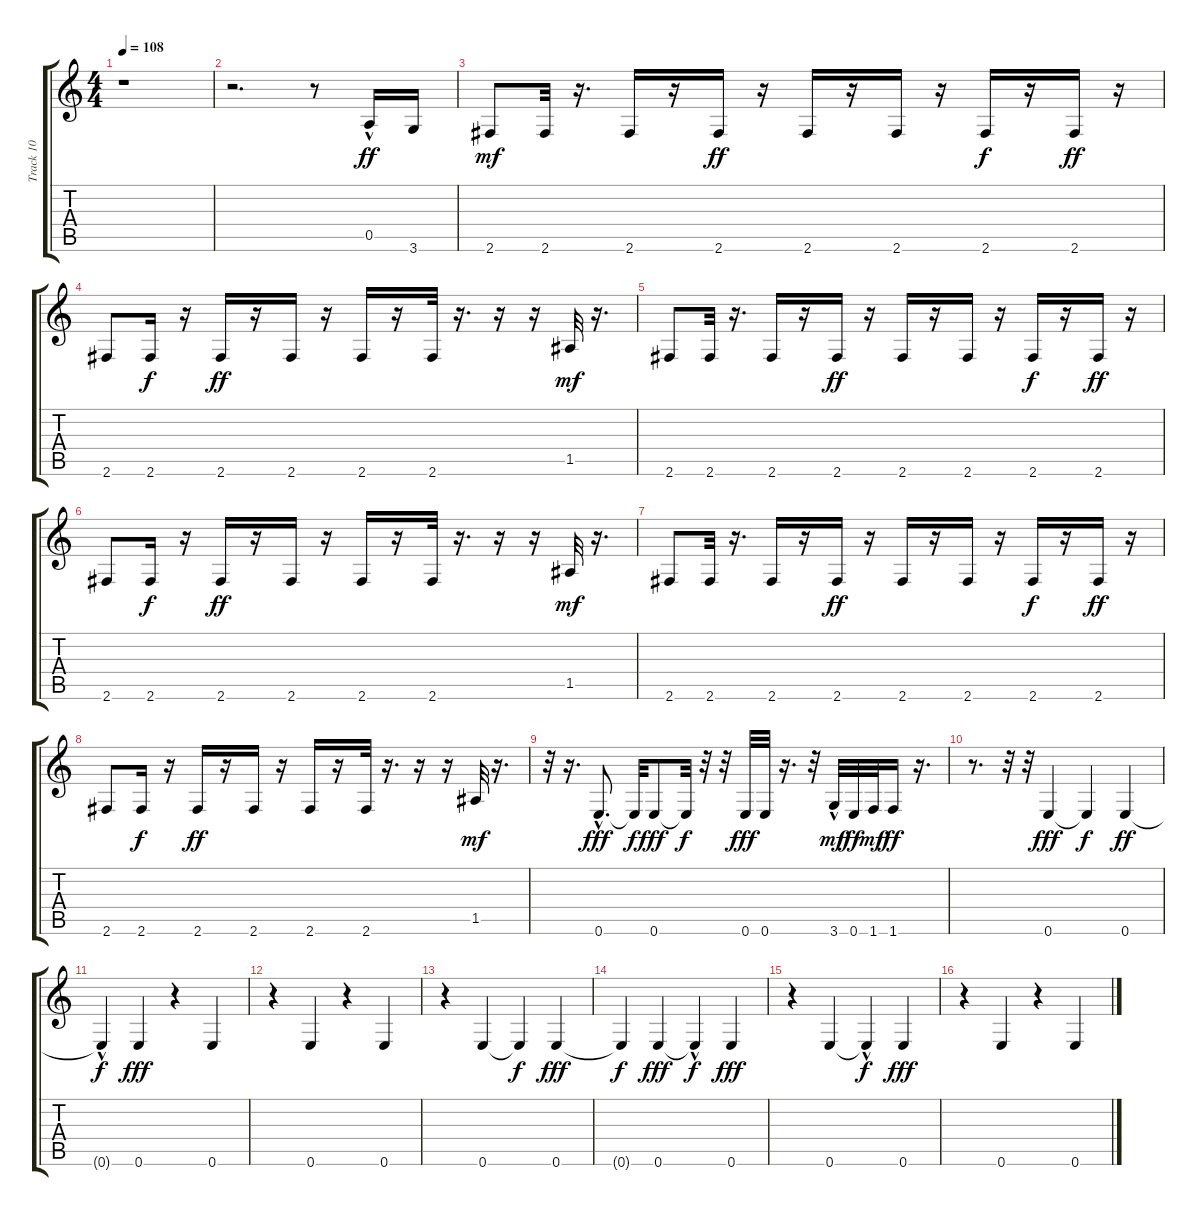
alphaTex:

\track ("Track 10" "Track 10") {instrument acousticguitarnylon}
\staff {score tabs}
\tuning (E4 B3 G3 D3 A2 E2) {hide}
\ts (4 4)
\tempo 108
\clef g2
\ks c
r.1{dy f} |
r.2{d} r.8 0.5{hac}.16{dy ff} 3.6.16 |
2.6.8{dy mf volume 16} 2.6.32 r.16{d} 2.6.16 r.16 2.6.16{dy ff} r.16 2.6.16 r.16 2.6.16 r.16 2.6.16{dy f} r.16 2.6.16{dy ff} r.16 |
2.6.8 2.6.16{dy f} r.16 2.6.16{dy ff} r.16 2.6.16 r.16 2.6.16 r.16 2.6.32 r.16{d} r.16 r.16 1.5.32{dy mf} r.16{d} |
2.6.8{volume 16} 2.6.32 r.16{d} 2.6.16 r.16 2.6.16{dy ff} r.16 2.6.16 r.16 2.6.16 r.16 2.6.16{dy f} r.16 2.6.16{dy ff} r.16 |
2.6.8 2.6.16{dy f} r.16 2.6.16{dy ff} r.16 2.6.16 r.16 2.6.16 r.16 2.6.32 r.16{d} r.16 r.16 1.5.32{dy mf} r.16{d} |
2.6.8{volume 16} 2.6.32 r.16{d} 2.6.16 r.16 2.6.16{dy ff} r.16 2.6.16 r.16 2.6.16 r.16 2.6.16{dy f} r.16 2.6.16{dy ff} r.16 |
2.6.8 2.6.16{dy f} r.16 2.6.16{dy ff} r.16 2.6.16 r.16 2.6.16 r.16 2.6.32 r.16{d} r.16 r.16 1.5.32{dy mf} r.16{d} |
r.32{volume 16} r.16{d} 0.6{hac}.8{d dy fff} 0.6{t}.32{dy f} 0.6.8{dy fff} 0.6{t}.32{dy f} r.32 r.32 0.6.32{dy fff} 0.6.32 r.16{d} r.32 3.6{hac}.32{dy mf} 0.6.32{dy ff} 1.6.32{dy mf} 1.6.16{dy ff} r.16{d} |
r.8{d volume 16} r.32 r.32 0.6.4{dy fff} 0.6{t}.4{dy f} 0.6.4{dy ff} |
0.6{hac t}.4{dy f} 0.6.4{dy fff} r.4 0.6.4 |
r.4{volume 16} 0.6.4 r.4 0.6.4 |
r.4 0.6.4 0.6{t}.4{dy f} 0.6.4{dy fff} |
0.6{t}.4{dy f} 0.6.4{dy fff} 0.6{hac t}.4{dy f} 0.6.4{dy fff} |
r.4 0.6.4 0.6{hac t}.4{dy f} 0.6.4{dy fff} |
r.4 0.6.4 r.4 0.6.4
